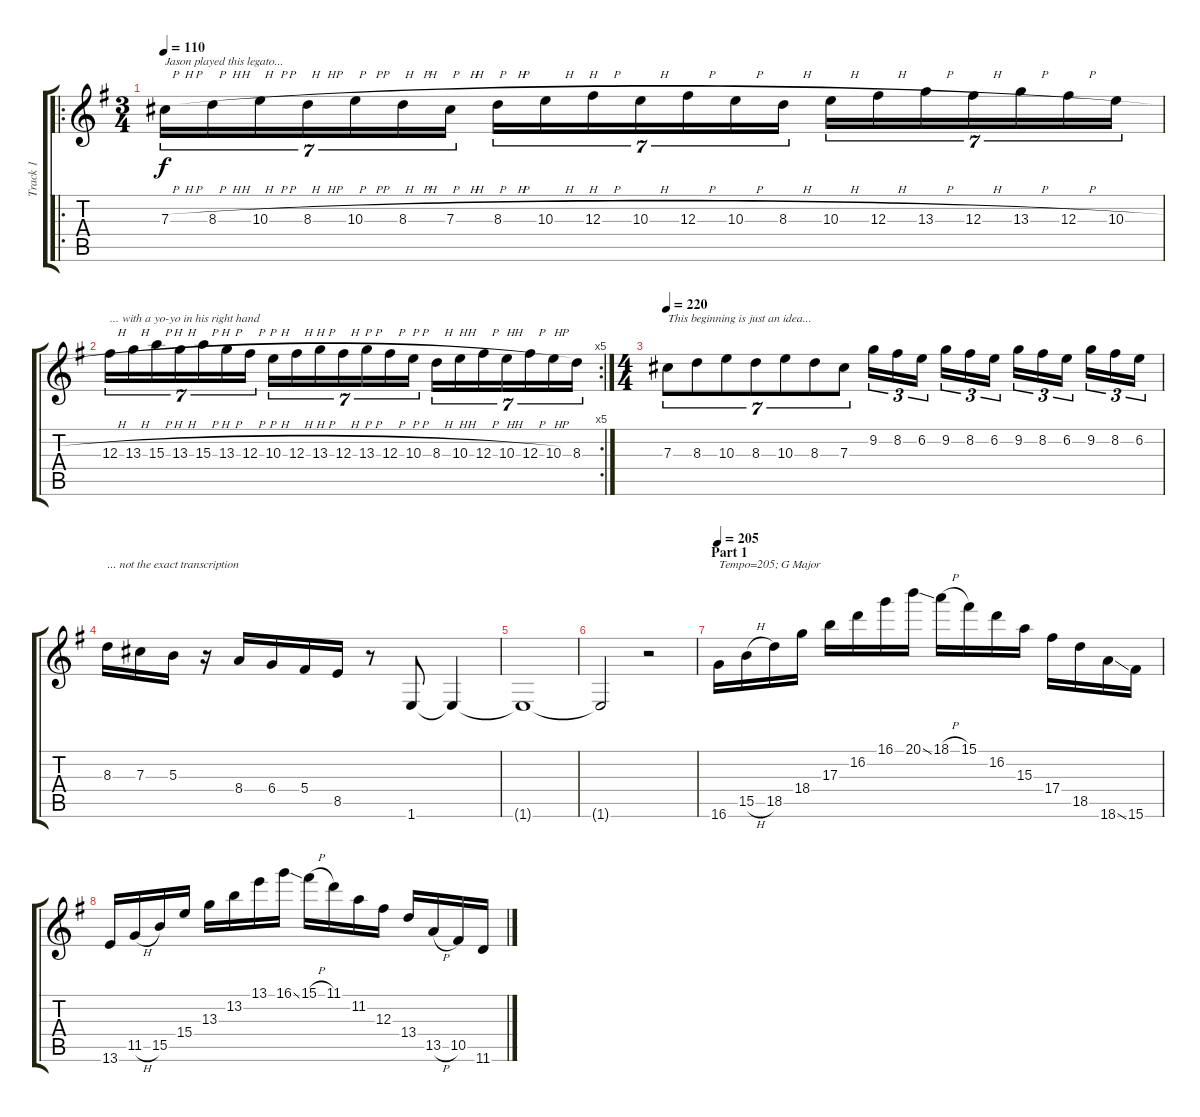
\track ("Track 1" "Track 1") {instrument distortionguitar}
\staff {score tabs}
\tuning (Eb4 Bb3 Gb3 Db3 Ab2 Eb2) {hide}
\ro
\ts (3 4)
\tempo 110
\clef g2
\ks g
7.3{h}.16{tu (7 4) txt "Jason played this legato..." dy f instrument distortionguitar} 8.3{h}.16{tu (7 4)} 10.3{h}.16{tu (7 4)} 8.3{h}.16{tu (7 4)} 10.3{h}.16{tu (7 4)} 8.3{h}.16{tu (7 4)} 7.3{h}.16{tu (7 4)} 8.3{h}.16{tu (7 4)} 10.3{h}.16{tu (7 4)} 12.3{h}.16{tu (7 4)} 10.3{h}.16{tu (7 4)} 12.3{h}.16{tu (7 4)} 10.3{h}.16{tu (7 4)} 8.3{h}.16{tu (7 4)} 10.3{h}.16{tu (7 4)} 12.3{h}.16{tu (7 4)} 13.3{h}.16{tu (7 4)} 12.3{h}.16{tu (7 4)} 13.3{h}.16{tu (7 4)} 12.3{h}.16{tu (7 4)} 10.3{h}.16{tu (7 4)} |
\rc 5
12.3{h}.16{tu (7 4) txt "... with a yo-yo in his right hand"} 13.3{h}.16{tu (7 4)} 15.3{h}.16{tu (7 4)} 13.3{h}.16{tu (7 4)} 15.3{h}.16{tu (7 4)} 13.3{h}.16{tu (7 4)} 12.3{h}.16{tu (7 4)} 10.3{h}.16{tu (7 4)} 12.3{h}.16{tu (7 4)} 13.3{h}.16{tu (7 4)} 12.3{h}.16{tu (7 4)} 13.3{h}.16{tu (7 4)} 12.3{h}.16{tu (7 4)} 10.3{h}.16{tu (7 4)} 8.3{h}.16{tu (7 4)} 10.3{h}.16{tu (7 4)} 12.3{h}.16{tu (7 4)} 10.3{h}.16{tu (7 4)} 12.3{h}.16{tu (7 4)} 10.3{h}.16{tu (7 4)} 8.3.16{tu (7 4)} |
\ts (4 4)
\tempo 220
7.3.8{tu (7 4) txt "This beginning is just an idea..."} 8.3.8{tu (7 4)} 10.3.8{tu (7 4)} 8.3.8{tu (7 4)} 10.3.8{tu (7 4)} 8.3.8{tu (7 4)} 7.3.8{tu (7 4)} 9.2.16{tu (3 2)} 8.2.16{tu (3 2)} 6.2.16{tu (3 2)} 9.2.16{tu (3 2)} 8.2.16{tu (3 2)} 6.2.16{tu (3 2)} 9.2.16{tu (3 2)} 8.2.16{tu (3 2)} 6.2.16{tu (3 2)} 9.2.16{tu (3 2)} 8.2.16{tu (3 2)} 6.2.16{tu (3 2)} |
8.3.16{txt "... not the exact transcription"} 7.3.16 5.3.16 r.16 8.4.16 6.4.16 5.4.16 8.5.16 r.8 1.6.8 1.6{t}.4 |
1.6{t}.1 |
1.6{t}.2 r.2 |
\section ("" "Part 1")
\tempo 205
16.6.16{txt "Tempo=205; G Major"} 15.5{h}.16 18.5.16 18.4.16 17.3.16 16.2.16 16.1.16 20.1{ss}.16 18.1{h}.16 15.1.16 16.2.16 15.3.16 17.4.16 18.5.16 18.6{ss}.16 15.6.16 |
13.6.16 11.5{h}.16 15.5.16 15.4.16 13.3.16 13.2.16 13.1.16 16.1{ss}.16 15.1{h}.16 11.1.16 11.2.16 12.3.16 13.4.16 13.5{h}.16 10.5.16 11.6.16
